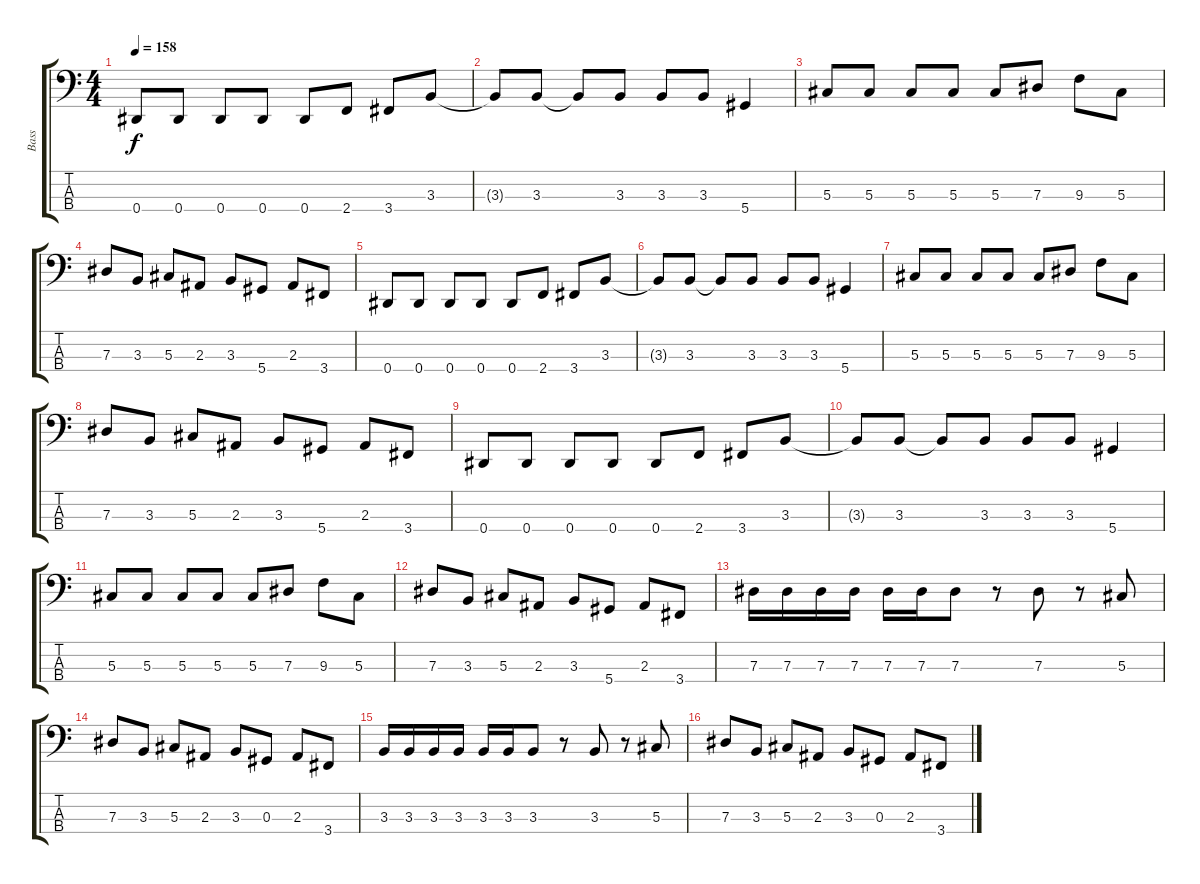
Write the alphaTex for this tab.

\track ("Bass" "Bass") {instrument electricbasspick}
\staff {score tabs}
\tuning (Gb2 Db2 Ab1 Eb1) {hide}
\ts (4 4)
\tempo 158
\clef f4
\ks c
0.4.8{dy f} 0.4.8 0.4.8 0.4.8 0.4.8 2.4.8 3.4.8 3.3.8 |
3.3{t}.8 3.3.8 3.3{t}.8 3.3.8 3.3.8 3.3.8 5.4.4 |
5.3.8 5.3.8 5.3.8 5.3.8 5.3.8 7.3.8 9.3.8 5.3.8 |
7.3.8 3.3.8 5.3.8 2.3.8 3.3.8 5.4.8 2.3.8 3.4.8 |
0.4.8 0.4.8 0.4.8 0.4.8 0.4.8 2.4.8 3.4.8 3.3.8 |
3.3{t}.8 3.3.8 3.3{t}.8 3.3.8 3.3.8 3.3.8 5.4.4 |
5.3.8 5.3.8 5.3.8 5.3.8 5.3.8 7.3.8 9.3.8 5.3.8 |
7.3.8 3.3.8 5.3.8 2.3.8 3.3.8 5.4.8 2.3.8 3.4.8 |
0.4.8 0.4.8 0.4.8 0.4.8 0.4.8 2.4.8 3.4.8 3.3.8 |
3.3{t}.8 3.3.8 3.3{t}.8 3.3.8 3.3.8 3.3.8 5.4.4 |
5.3.8 5.3.8 5.3.8 5.3.8 5.3.8 7.3.8 9.3.8 5.3.8 |
7.3.8 3.3.8 5.3.8 2.3.8 3.3.8 5.4.8 2.3.8 3.4.8 |
7.3.16 7.3.16 7.3.16 7.3.16 7.3.16 7.3.16 7.3.8 r.8 7.3.8 r.8 5.3.8 |
7.3.8 3.3.8 5.3.8 2.3.8 3.3.8 0.3.8 2.3.8 3.4.8 |
3.3.16 3.3.16 3.3.16 3.3.16 3.3.16 3.3.16 3.3.8 r.8 3.3.8 r.8 5.3.8 |
7.3.8 3.3.8 5.3.8 2.3.8 3.3.8 0.3.8 2.3.8 3.4.8
